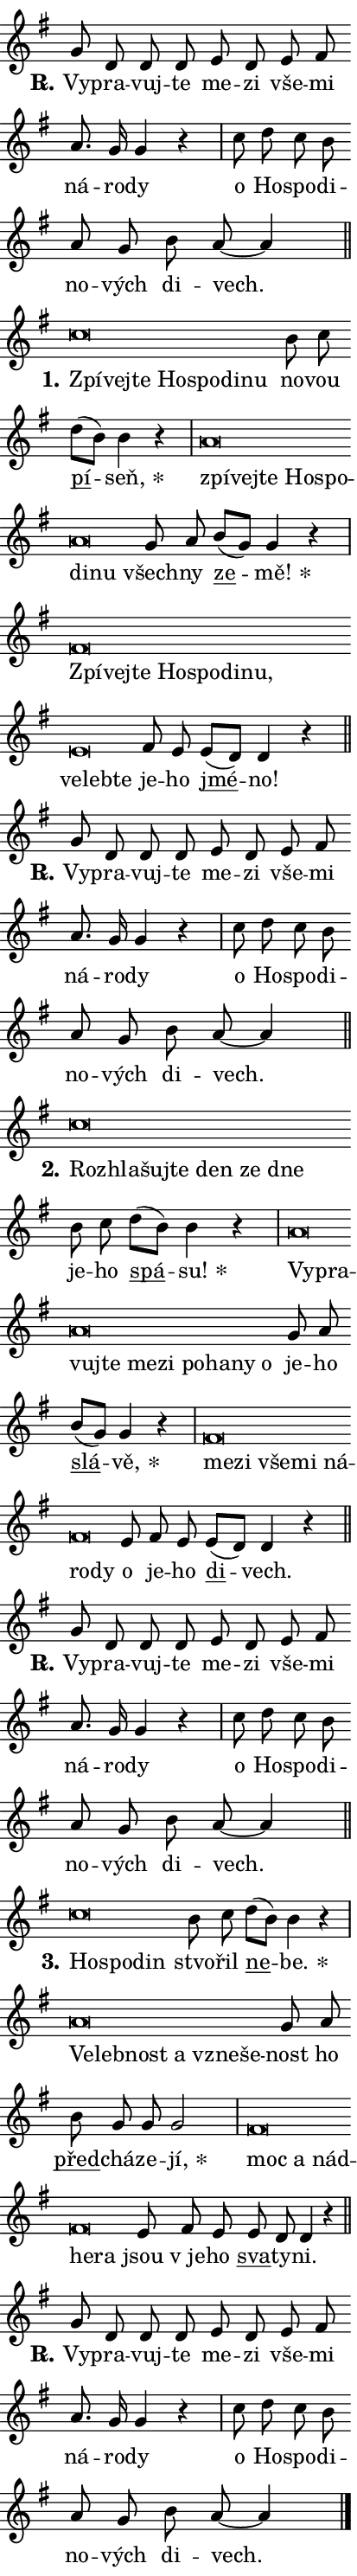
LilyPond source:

\version "2.24.0"
\header { tagline = "" }
\paper {
  indent = 0\cm
  top-margin = 0\cm
  right-margin = 0.13\cm % to fit lyric hyphens
  bottom-margin = 0\cm
  left-margin = 0\cm
  paper-width = 7\cm
  page-breaking = #ly:one-page-breaking
  system-system-spacing.basic-distance = #11
  score-system-spacing.basic-distance = #11
  ragged-last = ##f
}


%% Author: Thomas Morley
%% https://lists.gnu.org/archive/html/lilypond-user/2020-05/msg00002.html
#(define (line-position grob)
"Returns position of @var[grob} in current system:
   @code{'start}, if at first time-step
   @code{'end}, if at last time-step
   @code{'middle} otherwise
"
  (let* ((col (ly:item-get-column grob))
         (ln (ly:grob-object col 'left-neighbor))
         (rn (ly:grob-object col 'right-neighbor))
         (col-to-check-left (if (ly:grob? ln) ln col))
         (col-to-check-right (if (ly:grob? rn) rn col))
         (break-dir-left
           (and
             (ly:grob-property col-to-check-left 'non-musical #f)
             (ly:item-break-dir col-to-check-left)))
         (break-dir-right
           (and
             (ly:grob-property col-to-check-right 'non-musical #f)
             (ly:item-break-dir col-to-check-right))))
        (cond ((eqv? 1 break-dir-left) 'start)
              ((eqv? -1 break-dir-right) 'end)
              (else 'middle))))

#(define (tranparent-at-line-position vctor)
  (lambda (grob)
  "Relying on @code{line-position} select the relevant enry from @var{vctor}.
Used to determine transparency,"
    (case (line-position grob)
      ((end) (not (vector-ref vctor 0)))
      ((middle) (not (vector-ref vctor 1)))
      ((start) (not (vector-ref vctor 2))))))

noteHeadBreakVisibility =
#(define-music-function (break-visibility)(vector?)
"Makes @code{NoteHead}s transparent relying on @var{break-visibility}"
#{
  \override NoteHead.transparent =
    #(tranparent-at-line-position break-visibility)
#})

#(define delete-ledgers-for-transparent-note-heads
  (lambda (grob)
    "Reads whether a @code{NoteHead} is transparent.
If so this @code{NoteHead} is removed from @code{'note-heads} from
@var{grob}, which is supposed to be @code{LedgerLineSpanner}.
As a result ledgers are not printed for this @code{NoteHead}"
    (let* ((nhds-array (ly:grob-object grob 'note-heads))
           (nhds-list
             (if (ly:grob-array? nhds-array)
                 (ly:grob-array->list nhds-array)
                 '()))
           ;; Relies on the transparent-property being done before
           ;; Staff.LedgerLineSpanner.after-line-breaking is executed.
           ;; This is fragile ...
           (to-keep
             (remove
               (lambda (nhd)
                 (ly:grob-property nhd 'transparent #f))
               nhds-list)))
      ;; TODO find a better method to iterate over grob-arrays, similiar
      ;; to filter/remove etc for lists
      ;; For now rebuilt from scratch
      (set! (ly:grob-object grob 'note-heads)  '())
      (for-each
        (lambda (nhd)
          (ly:pointer-group-interface::add-grob grob 'note-heads nhd))
        to-keep))))

squashNotes = {
  \override NoteHead.X-extent = #'(-0.2 . 0.2)
  \override NoteHead.Y-extent = #'(-0.75 . 0)
  \override NoteHead.stencil =
    #(lambda (grob)
       (let ((pos (ly:grob-property grob 'staff-position)))
         (begin
           (if (< pos -7) (display "ERROR: Lower brevis then expected\n") (display ""))
           (if (<= pos -6) ly:text-interface::print ly:note-head::print))))
}
unSquashNotes = {
  \revert NoteHead.X-extent
  \revert NoteHead.Y-extent
  \revert NoteHead.stencil
}

hideNotes = \noteHeadBreakVisibility #begin-of-line-visible
unHideNotes = \noteHeadBreakVisibility #all-visible

% work-around for resetting accidentals
% https://lilypond.org/doc/v2.23/Documentation/notation/displaying-rhythms#unmetered-music
cadenzaMeasure = {
  \cadenzaOff
  \partial 1024 s1024
  \cadenzaOn
}

#(define-markup-command (accent layout props text) (markup?)
  "Underline accented syllable"
  (interpret-markup layout props
    #{\markup \override #'(offset . 4.3) \underline { #text }#}))

responsum = \markup \concat {
  "R" \hspace #-1.05 \path #0.1 #'((moveto 0 0.07) (lineto 0.9 0.8)) \hspace #0.05 "."
}

spaceSize = #0.6828661417322834 % exact space size for TeX Gyre Schola

\layout {
  \context {
    \Staff
    \remove "Time_signature_engraver"
    \override LedgerLineSpanner.after-line-breaking = #delete-ledgers-for-transparent-note-heads
  }
  \context {
    \Lyrics {
      \override LyricSpace.minimum-distance = \spaceSize
      \override LyricText.font-name = #"TeX Gyre Schola"
      \override LyricText.font-size = 1
      \override StanzaNumber.font-name = #"TeX Gyre Schola Bold"
      \override StanzaNumber.font-size = 1
    }
  }
  \context {
    \Score 
    \override NoteHead.text =
      #(lambda (grob) 
        (let ((pos (ly:grob-property grob 'staff-position)))
          #{\markup {
            \combine
              \halign #-0.55 \raise #(if (= pos -6) 0 0.5) \override #'(thickness . 2) \draw-line #'(3.2 . 0)
              \musicglyph "noteheads.sM1"
          }#}))
  }
}

% magnetic-lyrics.ily
%
%   written by
%     Jean Abou Samra <jean@abou-samra.fr>
%     Werner Lemberg <wl@gnu.org>
%
%   adapted by
%     Jiri Hon <jiri.hon@gmail.com>
%
% Version 2022-Apr-15

% https://www.mail-archive.com/lilypond-user@gnu.org/msg149350.html

#(define (Left_hyphen_pointer_engraver context)
   "Collect syllable-hyphen-syllable occurrences in lyrics and store
them in properties.  This engraver only looks to the left.  For
example, if the lyrics input is @code{foo -- bar}, it does the
following.

@itemize @bullet
@item
Set the @code{text} property of the @code{LyricHyphen} grob between
@q{foo} and @q{bar} to @code{foo}.

@item
Set the @code{left-hyphen} property of the @code{LyricText} grob with
text @q{foo} to the @code{LyricHyphen} grob between @q{foo} and
@q{bar}.
@end itemize

Use this auxiliary engraver in combination with the
@code{lyric-@/text::@/apply-@/magnetic-@/offset!} hook."
   (let ((hyphen #f)
         (text #f))
     (make-engraver
      (acknowledgers
       ((lyric-syllable-interface engraver grob source-engraver)
        (set! text grob)))
      (end-acknowledgers
       ((lyric-hyphen-interface engraver grob source-engraver)
        ;(when (not (grob::has-interface grob 'lyric-space-interface))
          (set! hyphen grob)));)
      ((stop-translation-timestep engraver)
       (when (and text hyphen)
         (ly:grob-set-object! text 'left-hyphen hyphen))
       (set! text #f)
       (set! hyphen #f)))))

#(define (lyric-text::apply-magnetic-offset! grob)
   "If the space between two syllables is less than the value in
property @code{LyricText@/.details@/.squash-threshold}, move the right
syllable to the left so that it gets concatenated with the left
syllable.

Use this function as a hook for
@code{LyricText@/.after-@/line-@/breaking} if the
@code{Left_@/hyphen_@/pointer_@/engraver} is active."
   (let ((hyphen (ly:grob-object grob 'left-hyphen #f)))
     (when hyphen
       (let ((left-text (ly:spanner-bound hyphen LEFT)))
         (when (grob::has-interface left-text 'lyric-syllable-interface)
           (let* ((common (ly:grob-common-refpoint grob left-text X))
                  (this-x-ext (ly:grob-extent grob common X))
                  (left-x-ext
                   (begin
                     ;; Trigger magnetism for left-text.
                     (ly:grob-property left-text 'after-line-breaking)
                     (ly:grob-extent left-text common X)))
                  ;; `delta` is the gap width between two syllables.
                  (delta (- (interval-start this-x-ext)
                            (interval-end left-x-ext)))
                  (details (ly:grob-property grob 'details))
                  (threshold (assoc-get 'squash-threshold details 0.2)))
             (when (< delta threshold)
               (let* (;; We have to manipulate the input text so that
                      ;; ligatures crossing syllable boundaries are not
                      ;; disabled.  For languages based on the Latin
                      ;; script this is essentially a beautification.
                      ;; However, for non-Western scripts it can be a
                      ;; necessity.
                      (lt (ly:grob-property left-text 'text))
                      (rt (ly:grob-property grob 'text))
                      (is-space (grob::has-interface hyphen 'lyric-space-interface))
                      (space (if is-space " " ""))
                      (extra-delta (if is-space spaceSize 0))
                      ;; Append new syllable.
                      (ltrt-space (if (and (string? lt) (string? rt))
                                (string-append lt space rt)
                                (make-concat-markup (list lt space rt))))
                      ;; Right-align `ltrt` to the right side.
                      (ltrt-space-markup (grob-interpret-markup
                               grob
                               (make-translate-markup
                                (cons (interval-length this-x-ext) 0)
                                (make-right-align-markup ltrt-space)))))
                 (begin
                   ;; Don't print `left-text`.
                   (ly:grob-set-property! left-text 'stencil #f)
                   ;; Set text and stencil (which holds all collected
                   ;; syllables so far) and shift it to the left.
                   (ly:grob-set-property! grob 'text ltrt-space)
                   (ly:grob-set-property! grob 'stencil ltrt-space-markup)
                   (ly:grob-translate-axis! grob (- (- delta extra-delta)) X))))))))))


#(define (lyric-hyphen::displace-bounds-first grob)
   ;; Make very sure this callback isn't triggered too early.
   (let ((left (ly:spanner-bound grob LEFT))
         (right (ly:spanner-bound grob RIGHT)))
     (ly:grob-property left 'after-line-breaking)
     (ly:grob-property right 'after-line-breaking)
     (ly:lyric-hyphen::print grob)))

squashThreshold = #0.4

\layout {
  \context {
    \Lyrics
    \consists #Left_hyphen_pointer_engraver
    \override LyricText.after-line-breaking =
      #lyric-text::apply-magnetic-offset!
    \override LyricHyphen.stencil = #lyric-hyphen::displace-bounds-first
    \override LyricText.details.squash-threshold = \squashThreshold
    \override LyricHyphen.minimum-distance = 0
    \override LyricHyphen.minimum-length = \squashThreshold
  }
}

squashText = \override LyricText.details.squash-threshold = 9999
unSquashText = \override LyricText.details.squash-threshold = \squashThreshold

leftText = \override LyricText.self-alignment-X = #LEFT
unLeftText = \revert LyricText.self-alignment-X

starOffset = #(lambda (grob) 
                (let ((x_offset (ly:self-alignment-interface::aligned-on-x-parent grob)))
                  (if (= x_offset 0) 0 (+ x_offset 1.2))))

star = #(define-music-function (syllable)(string?)
"Append star separator at the end of a syllable"
#{
  \once \override LyricText.X-offset = #starOffset
  \lyricmode { \markup {
    #syllable
    \override #'((font-name . "TeX Gyre Schola Bold")) \hspace #0.2 \lower #0.65 \larger "*"
  } }
#})

starAccent = #(define-music-function (syllable)(string?)
"Append star separator at the end of a syllable and make accent"
#{
  \once \override LyricText.X-offset = #starOffset
  \lyricmode { \markup {
    \accent #syllable
    \override #'((font-name . "TeX Gyre Schola Bold")) \hspace #0.2 \lower #0.65 \larger "*"
  } }
#})

breath = #(define-music-function (syllable)(string?)
"Append breathing indicator at the end of a syllable"
#{
  \lyricmode { \markup { #syllable "+" } }
#})

optionalBreath = #(define-music-function (syllable)(string?)
"Append optional breathing indicator at the end of a syllable"
#{
  \lyricmode { \markup { #syllable "(+)" } }
#})


\score {
    <<
        \new Voice = "melody" { \cadenzaOn \key g \major \relative { g'8 d d d e d e fis \bar "" a8. g16 g4 r \cadenzaMeasure \bar "|" c8 d c b \bar "" a g b a~ a4 \cadenzaMeasure \bar "||" \break } }
        \new Lyrics \lyricsto "melody" { \lyricmode { \set stanza = \responsum
Vy -- pra -- vuj -- te me -- zi vše -- mi ná -- ro -- dy o Ho -- spo -- di -- no -- vých di -- vech. } }
    >>
    \layout {}
}

\score {
    <<
        \new Voice = "melody" { \cadenzaOn \key g \major \relative { \squashNotes c''\breve*1/16 \hideNotes \breve*1/16 \bar "" \breve*1/16 \bar "" \breve*1/16 \bar "" \breve*1/16 \bar "" \breve*1/16 \breve*1/16 \bar "" \unHideNotes \unSquashNotes b8 c \bar "" d[( b)] b4 r \cadenzaMeasure \bar "|" \squashNotes a\breve*1/16 \hideNotes \breve*1/16 \bar "" \breve*1/16 \bar "" \breve*1/16 \bar "" \breve*1/16 \bar "" \breve*1/16 \breve*1/16 \bar "" \unHideNotes \unSquashNotes g8 a \bar "" b[( g)] g4 r \cadenzaMeasure \bar "|" \squashNotes fis\breve*1/16 \hideNotes \breve*1/16 \bar "" \breve*1/16 \bar "" \breve*1/16 \bar "" \breve*1/16 \bar "" \breve*1/16 \breve*1/16 \bar "" \unHideNotes \unSquashNotes \squashNotes e\breve*1/16 \hideNotes \breve*1/16 \breve*1/16 \bar "" \unHideNotes \unSquashNotes fis8 e \bar "" e[( d)] d4 r \cadenzaMeasure \bar "||" \break } }
        \new Lyrics \lyricsto "melody" { \lyricmode { \set stanza = "1."
\leftText Zpí -- \squashText vej -- te Ho -- spo -- di -- nu \unLeftText \unSquashText no -- vou \markup \accent pí -- \star seň, \leftText zpí -- \squashText vej -- te Ho -- spo -- di -- nu \unLeftText \unSquashText všech -- ny \markup \accent ze -- \star mě! \leftText Zpí -- \squashText vej -- te Ho -- spo -- di -- nu, \leftText \unLeftText \unSquashText ve -- \squashText leb -- te \unLeftText \unSquashText je -- ho \markup \accent jmé -- no! } }
    >>
    \layout {}
}

\score {
    <<
        \new Voice = "melody" { \cadenzaOn \key g \major \relative { g'8 d d d e d e fis \bar "" a8. g16 g4 r \cadenzaMeasure \bar "|" c8 d c b \bar "" a g b a~ a4 \cadenzaMeasure \bar "||" \break } }
        \new Lyrics \lyricsto "melody" { \lyricmode { \set stanza = \responsum
Vy -- pra -- vuj -- te me -- zi vše -- mi ná -- ro -- dy o Ho -- spo -- di -- no -- vých di -- vech. } }
    >>
    \layout {}
}

\score {
    <<
        \new Voice = "melody" { \cadenzaOn \key g \major \relative { \squashNotes c''\breve*1/16 \hideNotes \breve*1/16 \bar "" \breve*1/16 \bar "" \breve*1/16 \bar "" \breve*1/16 \bar "" \breve*1/16 \breve*1/16 \bar "" \unHideNotes \unSquashNotes b8 c \bar "" d[( b)] b4 r \cadenzaMeasure \bar "|" \squashNotes a\breve*1/16 \hideNotes \breve*1/16 \bar "" \breve*1/16 \bar "" \breve*1/16 \bar "" \breve*1/16 \bar "" \breve*1/16 \bar "" \breve*1/16 \bar "" \breve*1/16 \bar "" \breve*1/16 \breve*1/16 \bar "" \unHideNotes \unSquashNotes g8 a \bar "" b[( g)] g4 r \cadenzaMeasure \bar "|" \squashNotes fis\breve*1/16 \hideNotes \breve*1/16 \bar "" \breve*1/16 \bar "" \breve*1/16 \bar "" \breve*1/16 \bar "" \breve*1/16 \breve*1/16 \bar "" \unHideNotes \unSquashNotes e8 fis e \bar "" e[( d)] d4 r \cadenzaMeasure \bar "||" \break } }
        \new Lyrics \lyricsto "melody" { \lyricmode { \set stanza = "2."
\leftText Roz -- \squashText hla -- šuj -- te den ze dne \unLeftText \unSquashText je -- ho \markup \accent spá -- \star su! \leftText Vy -- \squashText pra -- vuj -- te me -- zi po -- ha -- ny o \unLeftText \unSquashText je -- ho \markup \accent slá -- \star vě, \leftText me -- \squashText zi vše -- mi ná -- ro -- dy \unLeftText \unSquashText o je -- ho \markup \accent di -- vech. } }
    >>
    \layout {}
}

\score {
    <<
        \new Voice = "melody" { \cadenzaOn \key g \major \relative { g'8 d d d e d e fis \bar "" a8. g16 g4 r \cadenzaMeasure \bar "|" c8 d c b \bar "" a g b a~ a4 \cadenzaMeasure \bar "||" \break } }
        \new Lyrics \lyricsto "melody" { \lyricmode { \set stanza = \responsum
Vy -- pra -- vuj -- te me -- zi vše -- mi ná -- ro -- dy o Ho -- spo -- di -- no -- vých di -- vech. } }
    >>
    \layout {}
}

\score {
    <<
        \new Voice = "melody" { \cadenzaOn \key g \major \relative { \squashNotes c''\breve*1/16 \hideNotes \breve*1/16 \breve*1/16 \bar "" \unHideNotes \unSquashNotes b8 c \bar "" d[( b)] b4 r \cadenzaMeasure \bar "|" \squashNotes a\breve*1/16 \hideNotes \breve*1/16 \bar "" \breve*1/16 \bar "" \breve*1/16 \bar "" \breve*1/16 \breve*1/16 \bar "" \unHideNotes \unSquashNotes g8 a \bar "" b g g g2 \cadenzaMeasure \bar "|" \squashNotes fis\breve*1/16 \hideNotes \breve*1/16 \bar "" \breve*1/16 \bar "" \breve*1/16 \breve*1/16 \bar "" \unHideNotes \unSquashNotes e8 fis e \bar "" e d d4 r \cadenzaMeasure \bar "||" \break } }
        \new Lyrics \lyricsto "melody" { \lyricmode { \set stanza = "3."
\leftText Ho -- \squashText spo -- din \unLeftText \unSquashText stvo -- řil \markup \accent ne -- \star be. \leftText Ve -- \squashText leb -- nost a vzne -- še -- \unLeftText \unSquashText nost ho \markup \accent před -- chá -- ze -- \star jí, \leftText moc \squashText a nád -- he -- ra \unLeftText \unSquashText jsou "v je" -- ho \markup \accent sva -- ty -- ni. } }
    >>
    \layout {}
}

\score {
    <<
        \new Voice = "melody" { \cadenzaOn \key g \major \relative { g'8 d d d e d e fis \bar "" a8. g16 g4 r \cadenzaMeasure \bar "|" c8 d c b \bar "" a g b a~ a4 \cadenzaMeasure \bar "||" \break } \bar "|." }
        \new Lyrics \lyricsto "melody" { \lyricmode { \set stanza = \responsum
Vy -- pra -- vuj -- te me -- zi vše -- mi ná -- ro -- dy o Ho -- spo -- di -- no -- vých di -- vech. } }
    >>
    \layout {}
}
